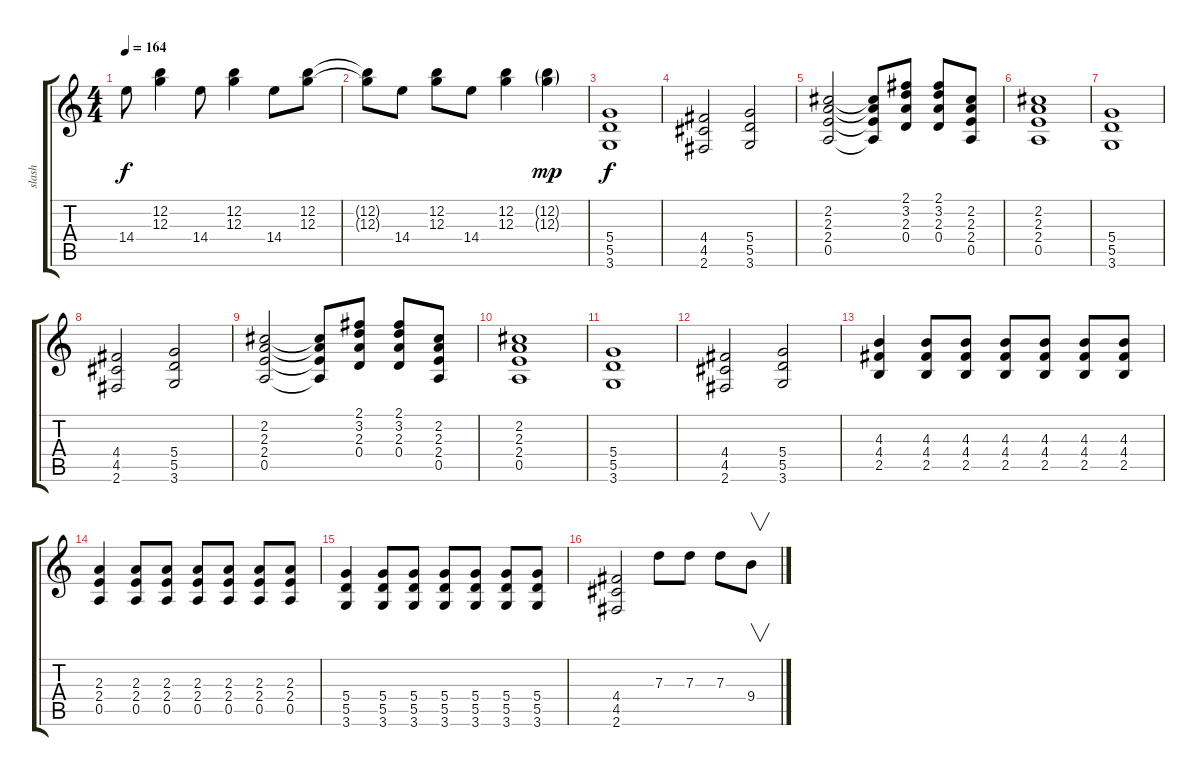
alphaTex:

\track ("slash" "slash") {instrument distortionguitar}
\staff {score tabs}
\tuning (E4 B3 G3 D3 A2 E2) {hide}
\ts (4 4)
\tempo 164
\clef g2
\ks c
14.4.8{dy f} (12.2 12.3).4 14.4.8 (12.2 12.3).4 14.4.8 (12.2 12.3).8 |
(12.2{t} 12.3{t}).8 14.4.8 (12.2 12.3).8 14.4.8 (12.2 12.3).4 (12.2{g} 12.3{g}).4{dy mp} |
(5.4 5.5 3.6).1{dy f} |
(4.4 4.5 2.6).2 (5.4 5.5 3.6).2 |
(2.2 2.3 2.4 0.5).2 (2.2{t} 2.3{t} 2.4{t} 0.5{t}).8 (2.1 3.2 2.3 0.4).8 (2.1 3.2 2.3 0.4).8 (2.2 2.3 2.4 0.5).8 |
(2.2 2.3 2.4 0.5).1 |
(5.4 5.5 3.6).1 |
(4.4 4.5 2.6).2 (5.4 5.5 3.6).2 |
(2.2 2.3 2.4 0.5).2 (2.2{t} 2.3{t} 2.4{t} 0.5{t}).8 (2.1 3.2 2.3 0.4).8 (2.1 3.2 2.3 0.4).8 (2.2 2.3 2.4 0.5).8 |
(2.2 2.3 2.4 0.5).1 |
(5.4 5.5 3.6).1 |
(4.4 4.5 2.6).2 (5.4 5.5 3.6).2 |
(4.3 4.4 2.5).4 (4.3 4.4 2.5).8 (4.3 4.4 2.5).8 (4.3 4.4 2.5).8 (4.3 4.4 2.5).8 (4.3 4.4 2.5).8 (4.3 4.4 2.5).8 |
(2.3 2.4 0.5).4 (2.3 2.4 0.5).8 (2.3 2.4 0.5).8 (2.3 2.4 0.5).8 (2.3 2.4 0.5).8 (2.3 2.4 0.5).8 (2.3 2.4 0.5).8 |
(5.4 5.5 3.6).4 (5.4 5.5 3.6).8 (5.4 5.5 3.6).8 (5.4 5.5 3.6).8 (5.4 5.5 3.6).8 (5.4 5.5 3.6).8 (5.4 5.5 3.6).8 |
(4.4 4.5 2.6).2 7.3.8 7.3.8 7.3.8 9.4.8{v}
